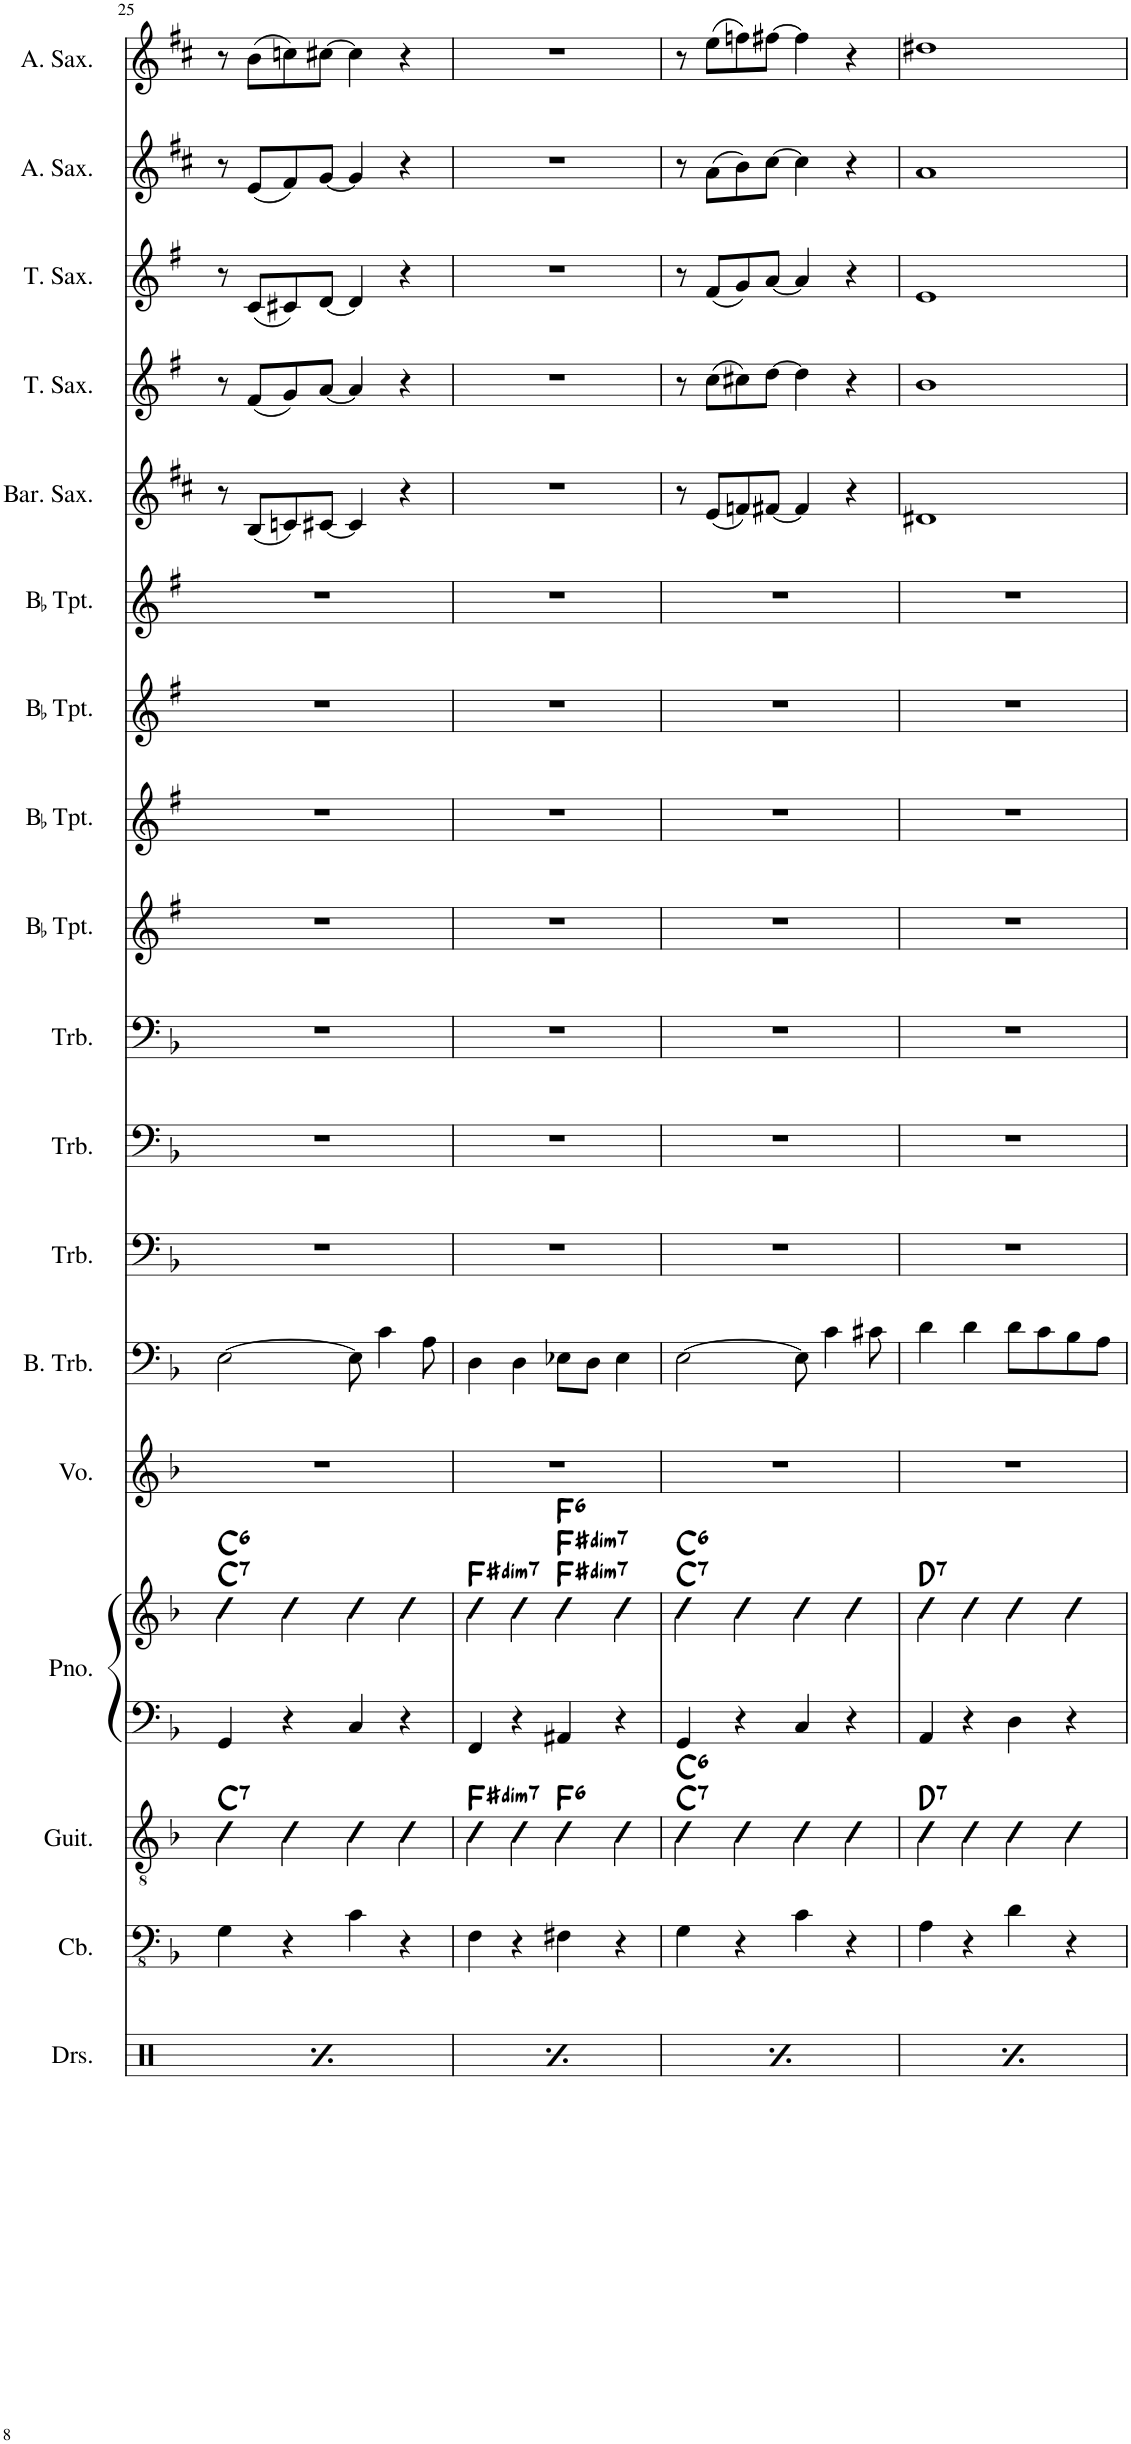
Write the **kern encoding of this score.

**kern	**harte	**kern	**kern	**harte	**kern	**kern	**harte	**kern	**kern	**kern	**kern	**kern	**kern	**kern	**kern	**kern	**kern	**kern	**kern	**kern	**kern
*part18	*part18	*part17	*part16	*part16	*part15	*part15	*part15	*part14	*part13	*part12	*part11	*part10	*part9	*part8	*part7	*part6	*part5	*part4	*part3	*part2	*part1
*staff19	*	*staff18	*staff17	*	*staff16	*staff15	*	*staff14	*staff13	*staff12	*staff11	*staff10	*staff9	*staff8	*staff7	*staff6	*staff5	*staff4	*staff3	*staff2	*staff1
*I"Drumset	*	*I"Double Bass	*I"Guitar	*	*I"Piano	*	*	*I"Voice	*I"Bass Trombone	*I"Trombone	*I"Trombone	*I"Trombone	*I"BaccidentalFlat Trumpet	*I"BaccidentalFlat Trumpet	*I"BaccidentalFlat Trumpet	*I"BaccidentalFlat Trumpet	*I"Baritone Saxophone	*I"Tenor Saxophone	*I"Tenor Saxophone	*I"Alto Saxophone	*I"Alto Saxophone
*I'Drs.	*	*	*I'Guit.	*	*I'Pno.	*	*	*I'Vo.	*I'B. Trb.	*I'Trb.	*I'Trb.	*I'Trb.	*I'BaccidentalFlat Tpt.	*I'BaccidentalFlat Tpt.	*I'BaccidentalFlat Tpt.	*I'BaccidentalFlat Tpt.	*I'Bar. Sax.	*I'T. Sax.	*I'T. Sax.	*I'A. Sax.	*I'A. Sax.
!!LO:PB:g=z
*clefX	*	*clefFv4	*clefGv2	*	*clefF4	*clefG2	*	*clefG2	*clefF4	*clefF4	*clefF4	*clefF4	*clefG2	*clefG2	*clefG2	*clefG2	*clefG2	*clefG2	*clefG2	*clefG2	*clefG2
*	*	*Trd7c12	*	*	*	*	*	*	*	*	*	*	*Trd1c2	*Trd1c2	*Trd1c2	*Trd1c2	*Trd12c21	*Trd8c14	*Trd8c14	*Trd5c9	*Trd5c9
*k[]	*	*k[b-]	*k[b-]	*	*k[b-]	*k[b-]	*	*k[b-]	*k[b-]	*k[b-]	*k[b-]	*k[b-]	*k[f#]	*k[f#]	*k[f#]	*k[f#]	*k[f#c#]	*k[f#]	*k[f#]	*k[f#c#]	*k[f#c#]
*M4/4	*	*M4/4	*M4/4	*	*M4/4	*M4/4	*	*M4/4	*M4/4	*M4/4	*M4/4	*M4/4	*M4/4	*M4/4	*M4/4	*M4/4	*M4/4	*M4/4	*M4/4	*M4/4	*M4/4
=25	=25	=25	=25	=25	=25	=25	=25	=25	=25	=25	=25	=25	=25	=25	=25	=25	=25	=25	=25	=25	=25
*^	*	*	*	*	*	*	*	*	*	*	*	*	*	*	*	*	*	*	*	*	*
!	!	!	!	!	!LO:H:kt=7	!	!	!LO:H:n=1:kt=7	!	!	!	!	!	!	!	!	!	!	!	!	!	!
!	!	!	!	!	!	!	!	!LO:H:n=2:kt=6	!	!	!	!	!	!	!	!	!	!	!	!	!	!
4RggZ/	4Rf\	C:maj	4GG\	4c\	C:7	4GG/	4cc\	C:7 C:maj6	1r	[2E\	1r	1r	1r	1r	1r	1r	1r	8r	8r	8r	8r	8r
.	.	.	.	.	.	.	.	.	.	.	.	.	.	.	.	.	.	(8B/L	(8f#/L	(8c/L	(8e/L	(8b\L
4Rgg/	4r	.	4r	4c\	.	4r	4cc\	.	.	.	.	.	.	.	.	.	.	8cn/)	8g/)	8c#X/)	8f#/)	8ccn\)
.	.	.	.	.	.	.	.	.	.	.	.	.	.	.	.	.	.	[8c#X/J	[8a/J	[8d/J	[8g/J	[8cc#X\J
4Rgg/	4Rf\	.	4C\	4c\	.	4C/	4cc\	.	.	8E\]	.	.	.	.	.	.	.	4c#/]	4a/]	4d/]	4g/]	4cc#\]
.	.	.	.	.	.	.	.	.	.	4c\	.	.	.	.	.	.	.	.	.	.	.	.
4Rgg/	4r	.	4r	4c\	.	4r	4cc\	.	.	.	.	.	.	.	.	.	.	4r	4r	4r	4r	4r
.	.	.	.	.	.	.	.	.	.	8A\	.	.	.	.	.	.	.	.	.	.	.	.
=26	=26	=26	=26	=26	=26	=26	=26	=26	=26	=26	=26	=26	=26	=26	=26	=26	=26	=26	=26	=26	=26	=26
!	!	!	!	!	!LO:H:kt=dim7	!	!	!LO:H:kt=dim7	!	!	!	!	!	!	!	!	!	!	!	!	!	!
4RggZ/	4Rf\	C:maj	4FF\	4c\	F#:dim7	4FF/	4cc\	F#:dim7	1r	4D\	1r	1r	1r	1r	1r	1r	1r	1r	1r	1r	1r	1r
4Rgg/	4r	.	4r	4c\	.	4r	4cc\	.	.	4D\	.	.	.	.	.	.	.	.	.	.	.	.
!	!	!	!	!	!LO:H:kt=6	!	!	!LO:H:n=1:kt=dim7	!	!	!	!	!	!	!	!	!	!	!	!	!	!
!	!	!	!	!	!	!	!	!LO:H:n=2:kt=dim7	!	!	!	!	!	!	!	!	!	!	!	!	!	!
!	!	!	!	!	!	!	!	!LO:H:n=3:kt=6	!	!	!	!	!	!	!	!	!	!	!	!	!	!
4Rgg/	4Rf\	.	4FF#X\	4c\	F:maj6	4AA#X/	4cc\	F#:dim7 F#:dim7 F:maj6	.	8E-X\L	.	.	.	.	.	.	.	.	.	.	.	.
.	.	.	.	.	.	.	.	.	.	8D\J	.	.	.	.	.	.	.	.	.	.	.	.
4Rgg/	4r	.	4r	4c\	.	4r	4cc\	.	.	4E-\	.	.	.	.	.	.	.	.	.	.	.	.
=27	=27	=27	=27	=27	=27	=27	=27	=27	=27	=27	=27	=27	=27	=27	=27	=27	=27	=27	=27	=27	=27	=27
!	!	!	!	!	!LO:H:n=1:kt=7	!	!	!	!	!	!	!	!	!	!	!	!	!	!	!	!	!
!	!	!	!	!	!LO:H:n=2:kt=6	!	!	!LO:H:n=1:kt=7	!	!	!	!	!	!	!	!	!	!	!	!	!	!
!	!	!	!	!	!	!	!	!LO:H:n=2:kt=6	!	!	!	!	!	!	!	!	!	!	!	!	!	!
4RggZ/	4Rf\	C:maj	4GG\	4c\	C:7 C:maj6	4GG/	4cc\	C:7 C:maj6	1r	[2E\	1r	1r	1r	1r	1r	1r	1r	8r	8r	8r	8r	8r
.	.	.	.	.	.	.	.	.	.	.	.	.	.	.	.	.	.	(8e/L	(8cc\L	(8f#/L	(8a\L	(8ee\L
4Rgg/	4r	.	4r	4c\	.	4r	4cc\	.	.	.	.	.	.	.	.	.	.	8fn/)	8cc#X\)	8g/)	8b\)	8ffn\)
.	.	.	.	.	.	.	.	.	.	.	.	.	.	.	.	.	.	[8f#X/J	[8dd\J	[8a/J	[8cc#\J	[8ff#X\J
4Rgg/	4Rf\	.	4C\	4c\	.	4C/	4cc\	.	.	8E\]	.	.	.	.	.	.	.	4f#/]	4dd\]	4a/]	4cc#\]	4ff#\]
.	.	.	.	.	.	.	.	.	.	4c\	.	.	.	.	.	.	.	.	.	.	.	.
4Rgg/	4r	.	4r	4c\	.	4r	4cc\	.	.	.	.	.	.	.	.	.	.	4r	4r	4r	4r	4r
.	.	.	.	.	.	.	.	.	.	8c#X\	.	.	.	.	.	.	.	.	.	.	.	.
=28	=28	=28	=28	=28	=28	=28	=28	=28	=28	=28	=28	=28	=28	=28	=28	=28	=28	=28	=28	=28	=28	=28
!	!	!	!	!	!LO:H:kt=7	!	!	!LO:H:kt=7	!	!	!	!	!	!	!	!	!	!	!	!	!	!
4RggZ/	4Rf\	C:maj	4AA\	4c\	D:7	4AA/	4cc\	D:7	1r	4d\	1r	1r	1r	1r	1r	1r	1r	1d#X	1b	1e	1a	1dd#X
4Rgg/	4r	.	4r	4c\	.	4r	4cc\	.	.	4d\	.	.	.	.	.	.	.	.	.	.	.	.
4Rgg/	4Rf\	.	4D\	4c\	.	4D\	4cc\	.	.	8d\L	.	.	.	.	.	.	.	.	.	.	.	.
.	.	.	.	.	.	.	.	.	.	8c\	.	.	.	.	.	.	.	.	.	.	.	.
4Rgg/	4r	.	4r	4c\	.	4r	4cc\	.	.	8B-\	.	.	.	.	.	.	.	.	.	.	.	.
.	.	.	.	.	.	.	.	.	.	8A\J	.	.	.	.	.	.	.	.	.	.	.	.
*v	*v	*	*	*	*	*	*	*	*	*	*	*	*	*	*	*	*	*	*	*	*	*
=	=	=	=	=	=	=	=	=	=	=	=	=	=	=	=	=	=	=	=	=	=
*-	*-	*-	*-	*-	*-	*-	*-	*-	*-	*-	*-	*-	*-	*-	*-	*-	*-	*-	*-	*-	*-
